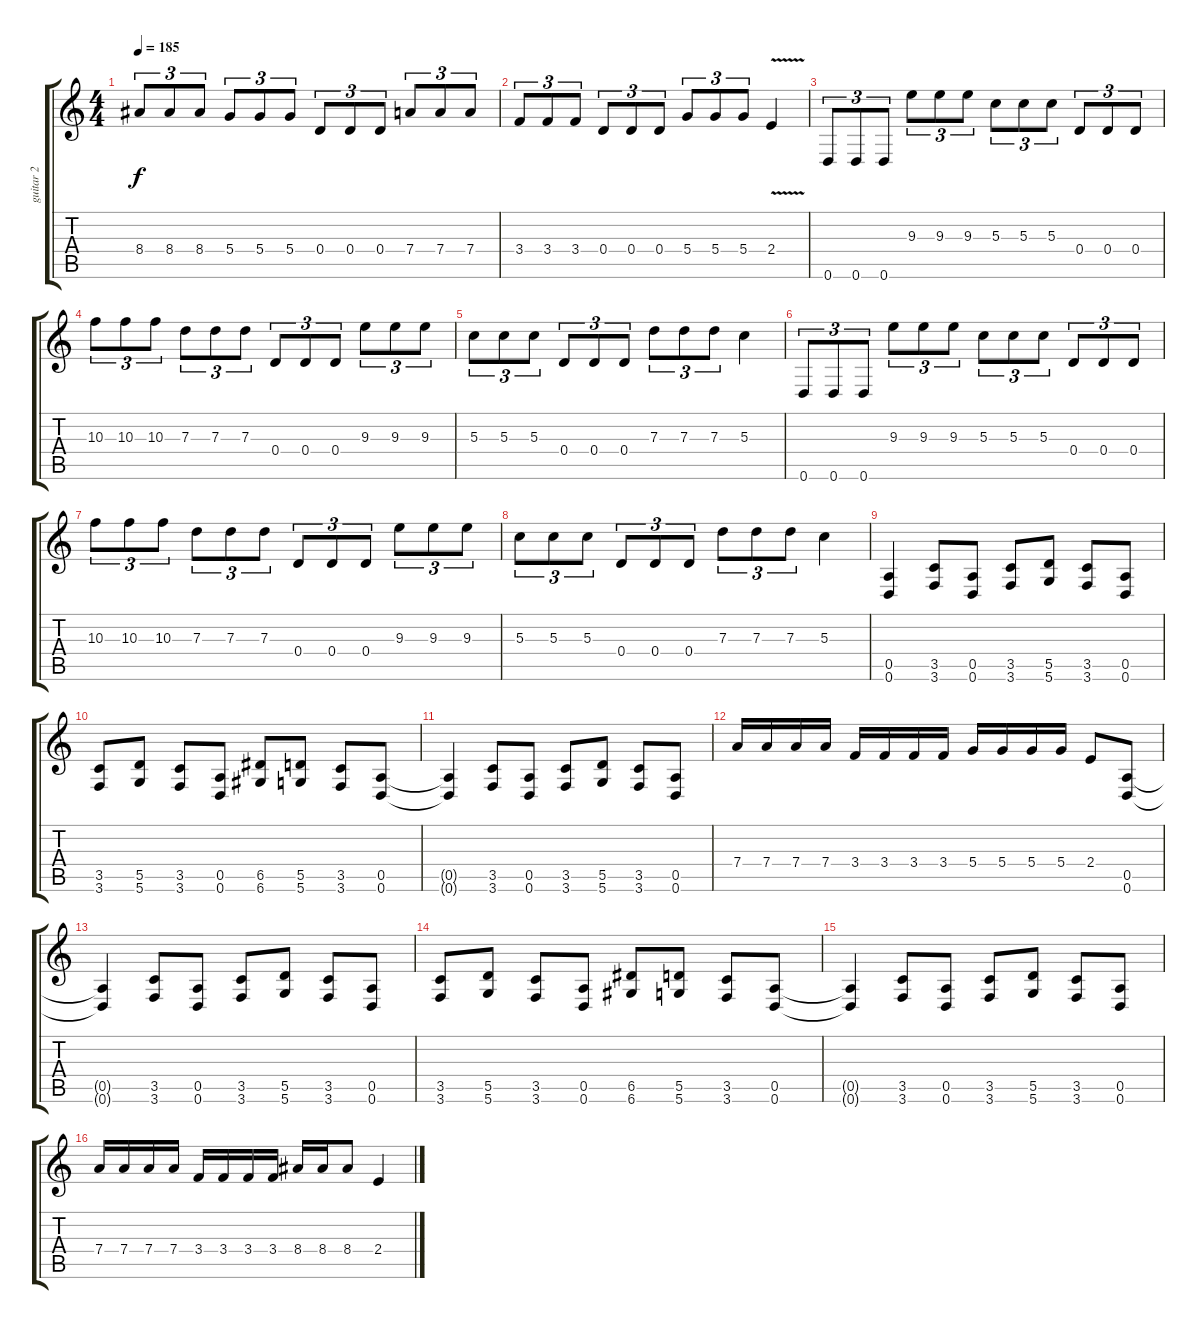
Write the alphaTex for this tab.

\track ("guitar 2" "guitar 2") {instrument overdrivenguitar}
\staff {score tabs}
\tuning (E4 B3 G3 D3 A2 D2) {hide}
\ts (4 4)
\tempo 185
\clef g2
\ks c
8.4.8{tu (3 2) dy f} 8.4.8{tu (3 2)} 8.4.8{tu (3 2)} 5.4.8{tu (3 2)} 5.4.8{tu (3 2)} 5.4.8{tu (3 2)} 0.4.8{tu (3 2)} 0.4.8{tu (3 2)} 0.4.8{tu (3 2)} 7.4.8{tu (3 2)} 7.4.8{tu (3 2)} 7.4.8{tu (3 2)} |
3.4.8{tu (3 2)} 3.4.8{tu (3 2)} 3.4.8{tu (3 2)} 0.4.8{tu (3 2)} 0.4.8{tu (3 2)} 0.4.8{tu (3 2)} 5.4.8{tu (3 2)} 5.4.8{tu (3 2)} 5.4.8{tu (3 2)} 2.4{v}.4 |
0.6.8{tu (3 2)} 0.6.8{tu (3 2)} 0.6.8{tu (3 2)} 9.3.8{tu (3 2)} 9.3.8{tu (3 2)} 9.3.8{tu (3 2)} 5.3.8{tu (3 2)} 5.3.8{tu (3 2)} 5.3.8{tu (3 2)} 0.4.8{tu (3 2)} 0.4.8{tu (3 2)} 0.4.8{tu (3 2)} |
10.3.8{tu (3 2)} 10.3.8{tu (3 2)} 10.3.8{tu (3 2)} 7.3.8{tu (3 2)} 7.3.8{tu (3 2)} 7.3.8{tu (3 2)} 0.4.8{tu (3 2)} 0.4.8{tu (3 2)} 0.4.8{tu (3 2)} 9.3.8{tu (3 2)} 9.3.8{tu (3 2)} 9.3.8{tu (3 2)} |
5.3.8{tu (3 2)} 5.3.8{tu (3 2)} 5.3.8{tu (3 2)} 0.4.8{tu (3 2)} 0.4.8{tu (3 2)} 0.4.8{tu (3 2)} 7.3.8{tu (3 2)} 7.3.8{tu (3 2)} 7.3.8{tu (3 2)} 5.3.4 |
0.6.8{tu (3 2)} 0.6.8{tu (3 2)} 0.6.8{tu (3 2)} 9.3.8{tu (3 2)} 9.3.8{tu (3 2)} 9.3.8{tu (3 2)} 5.3.8{tu (3 2)} 5.3.8{tu (3 2)} 5.3.8{tu (3 2)} 0.4.8{tu (3 2)} 0.4.8{tu (3 2)} 0.4.8{tu (3 2)} |
10.3.8{tu (3 2)} 10.3.8{tu (3 2)} 10.3.8{tu (3 2)} 7.3.8{tu (3 2)} 7.3.8{tu (3 2)} 7.3.8{tu (3 2)} 0.4.8{tu (3 2)} 0.4.8{tu (3 2)} 0.4.8{tu (3 2)} 9.3.8{tu (3 2)} 9.3.8{tu (3 2)} 9.3.8{tu (3 2)} |
5.3.8{tu (3 2)} 5.3.8{tu (3 2)} 5.3.8{tu (3 2)} 0.4.8{tu (3 2)} 0.4.8{tu (3 2)} 0.4.8{tu (3 2)} 7.3.8{tu (3 2)} 7.3.8{tu (3 2)} 7.3.8{tu (3 2)} 5.3.4 |
(0.5 0.6).4 (3.5 3.6).8 (0.5 0.6).8 (3.5 3.6).8 (5.5 5.6).8 (3.5 3.6).8 (0.5 0.6).8 |
(3.5 3.6).8 (5.5 5.6).8 (3.5 3.6).8 (0.5 0.6).8 (6.5 6.6).8 (5.5 5.6).8 (3.5 3.6).8 (0.5 0.6).8 |
(0.5{t} 0.6{t}).4 (3.5 3.6).8 (0.5 0.6).8 (3.5 3.6).8 (5.5 5.6).8 (3.5 3.6).8 (0.5 0.6).8 |
7.4.16 7.4.16 7.4.16 7.4.16 3.4.16 3.4.16 3.4.16 3.4.16 5.4.16 5.4.16 5.4.16 5.4.16 2.4.8 (0.5 0.6).8 |
(0.5{t} 0.6{t}).4 (3.5 3.6).8 (0.5 0.6).8 (3.5 3.6).8 (5.5 5.6).8 (3.5 3.6).8 (0.5 0.6).8 |
(3.5 3.6).8 (5.5 5.6).8 (3.5 3.6).8 (0.5 0.6).8 (6.5 6.6).8 (5.5 5.6).8 (3.5 3.6).8 (0.5 0.6).8 |
(0.5{t} 0.6{t}).4 (3.5 3.6).8 (0.5 0.6).8 (3.5 3.6).8 (5.5 5.6).8 (3.5 3.6).8 (0.5 0.6).8 |
7.4.16 7.4.16 7.4.16 7.4.16 3.4.16 3.4.16 3.4.16 3.4.16 8.4.16 8.4.16 8.4.8 2.4.4
